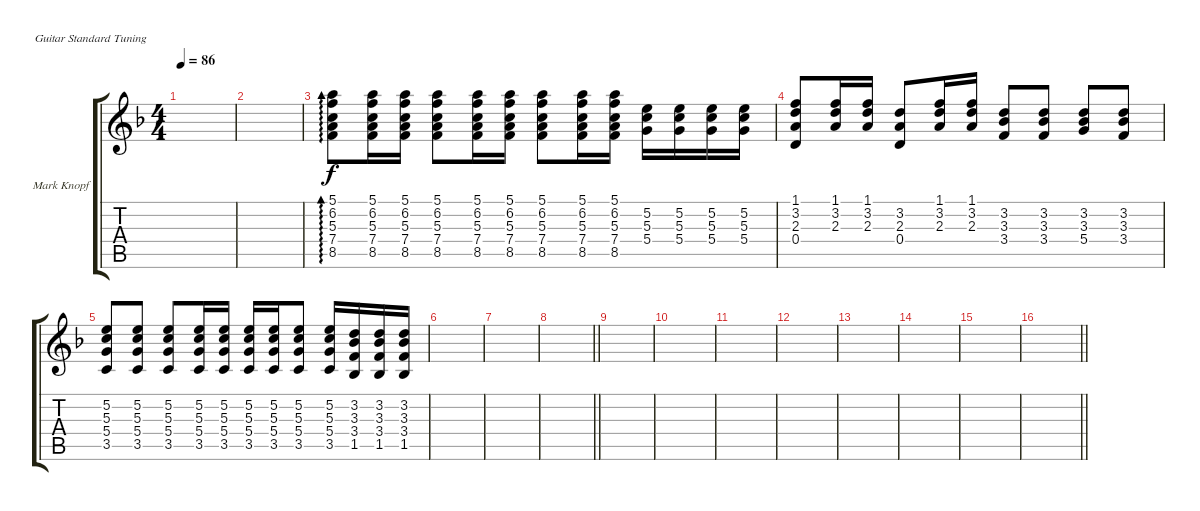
\bracketExtendMode groupsimilarinstruments
\firstSystemTrackNameOrientation horizontal
\otherSystemsTrackNameOrientation horizontal
\track ("Mark Knopfler - Gtr. 2" "Mark Knopf") {instrument acousticguitarsteel}
\staff {score tabs}
\tuning (E4 B3 G3 D3 A2 E2)
\ts (4 4)
\tempo 86
\clef g2
\ks f
|
|
(5.1 6.2 5.3 7.4 8.5).8{ad 0} (5.1 6.2 5.3 7.4 8.5).16 (5.1 6.2 5.3 7.4 8.5).16 (5.1 6.2 5.3 7.4 8.5).8 (5.1 6.2 5.3 7.4 8.5).16 (5.1 6.2 5.3 7.4 8.5).16 (5.1 6.2 5.3 7.4 8.5).8 (5.1 6.2 5.3 7.4 8.5).16 (5.1 6.2 5.3 7.4 8.5).16 (5.2 5.3 5.4).16 (5.2 5.3 5.4).16 (5.2 5.3 5.4).16 (5.2 5.3 5.4).16 |
(1.1 3.2 2.3 0.4).8 (1.1 3.2 2.3).16 (1.1 3.2 2.3).16 (3.2 2.3 0.4).8 (1.1 3.2 2.3).16 (1.1 3.2 2.3).16 (3.2 3.3 3.4).8 (3.2 3.3 3.4).8 (3.2 3.3 5.4).8 (3.2 3.3 3.4).8 |
(5.2 5.3 5.4 3.5).8 (5.2 5.3 5.4 3.5).8 (5.2 5.3 5.4 3.5).8 (5.2 5.3 5.4 3.5).16 (5.2 5.3 5.4 3.5).16 (5.2 5.3 5.4 3.5).16 (5.2 5.3 5.4 3.5).16 (5.2 5.3 5.4 3.5).8 (5.2 5.3 5.4 3.5).16 (3.2 3.3 3.4 1.5).16 (3.2 3.3 3.4 1.5).16 (3.2 3.3 3.4 1.5).16 |
|
|
\barLineRight lightlight
|
\section ("" "")
|
|
|
|
|
|
|
\barLineRight lightlight
